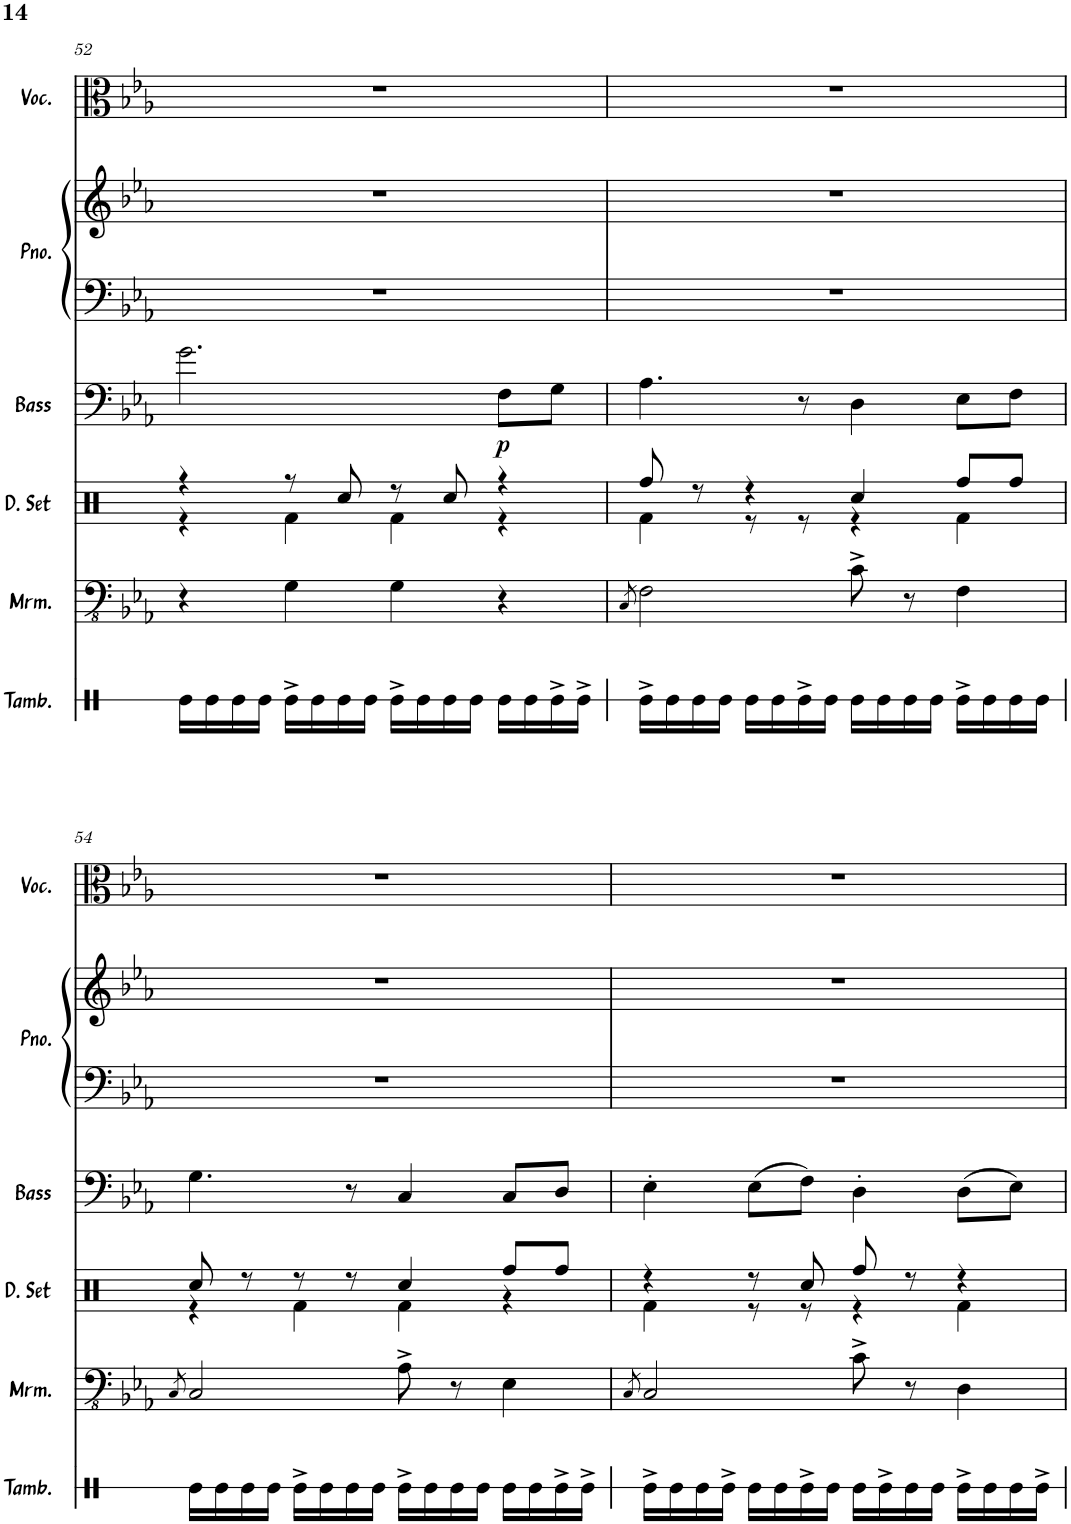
**kern	**kern	**kern	**kern	**dynam	**kern	**kern	**kern
*part6	*part5	*part4	*part3	*part3	*part2	*part2	*part1
*staff7	*staff6	*staff5	*staff4	*staff4	*staff3	*staff2	*staff1
*I"Tambourine	*I"Marimba	*I"Drumset	*I"Acoustic Bass	*	*I"Piano	*	*I"Vocals
*I'Tamb.	*I'Mrm.	*I'D. Set	*I'Bass	*	*I'Pno.	*	*I'Voc.
!!LO:PB:g=z
*clefX	*clefFv4	*clefX	*clefF4	*	*clefF4	*clefG2	*clefC3
*	*	*	*Trd7c12	*	*	*	*
*k[]	*k[b-e-a-]	*k[]	*k[b-e-a-]	*	*k[b-e-a-]	*k[b-e-a-]	*k[b-e-a-]
*M4/4	*M4/4	*M4/4	*M4/4	*	*M4/4	*M4/4	*M4/4
=52	=52	=52	=52	=52	=52	=52	=52
*	*	*^	*	*	*	*	*
16Re\LL	4r	4r	4r	2.g\	.	1r	1r	1r
16Re\	.	.	.	.	.	.	.	.
16Re\	.	.	.	.	.	.	.	.
16Re\JJ	.	.	.	.	.	.	.	.
16Re^\LL	4GG\	8r	4Rf\	.	.	.	.	.
16Re\	.	.	.	.	.	.	.	.
16Re\	.	8Rcc/	.	.	.	.	.	.
16Re\JJ	.	.	.	.	.	.	.	.
16Re^\LL	4GG\	8r	4Rf\	.	.	.	.	.
16Re\	.	.	.	.	.	.	.	.
16Re\	.	8Rcc/	.	.	.	.	.	.
16Re\JJ	.	.	.	.	.	.	.	.
!	!	!	!	!	!LO:DY:b	!	!	!
16Re\LL	4r	4r	4r	8F\L	p	.	.	.
16Re\	.	.	.	.	.	.	.	.
16Re^\	.	.	.	8G\J	.	.	.	.
16Re^\JJ	.	.	.	.	.	.	.	.
=53	=53	=53	=53	=53	=53	=53	=53	=53
.	8qCC/	.	.	.	.	.	.	.
16Re^\LL	2FF\	8Rff/	4Rf\	4.A-\	.	1r	1r	1r
16Re\	.	.	.	.	.	.	.	.
16Re\	.	8r	.	.	.	.	.	.
16Re\JJ	.	.	.	.	.	.	.	.
16Re\LL	.	4r	8r	.	.	.	.	.
16Re\	.	.	.	.	.	.	.	.
16Re^\	.	.	8r	8r	.	.	.	.
16Re\JJ	.	.	.	.	.	.	.	.
16Re\LL	8C^\	4Rcc/	4r	4D\	.	.	.	.
16Re\	.	.	.	.	.	.	.	.
16Re\	8r	.	.	.	.	.	.	.
16Re\JJ	.	.	.	.	.	.	.	.
16Re^\LL	4FF\	8Rff/L	4Rf\	8E-\L	.	.	.	.
16Re\	.	.	.	.	.	.	.	.
16Re\	.	8Rff/J	.	8F\J	.	.	.	.
16Re\JJ	.	.	.	.	.	.	.	.
!!LO:LB:g=z
=54	=54	=54	=54	=54	=54	=54	=54	=54
.	8qCC/	.	.	.	.	.	.	.
16Re\LL	2CC/	8Rcc/	4r	4.G\	.	1r	1r	1r
16Re\	.	.	.	.	.	.	.	.
16Re\	.	8r	.	.	.	.	.	.
16Re\JJ	.	.	.	.	.	.	.	.
16Re^\LL	.	8r	4Rf\	.	.	.	.	.
16Re\	.	.	.	.	.	.	.	.
16Re\	.	8r	.	8r	.	.	.	.
16Re\JJ	.	.	.	.	.	.	.	.
16Re^\LL	8AA-^\	4Rcc/	4Rf\	4C/	.	.	.	.
16Re\	.	.	.	.	.	.	.	.
16Re\	8r	.	.	.	.	.	.	.
16Re\JJ	.	.	.	.	.	.	.	.
16Re\LL	4EE-\	8Rff/L	4r	8C/L	.	.	.	.
16Re\	.	.	.	.	.	.	.	.
16Re^\	.	8Rff/J	.	8D/J	.	.	.	.
16Re^\JJ	.	.	.	.	.	.	.	.
=55	=55	=55	=55	=55	=55	=55	=55	=55
.	8qCC/	.	.	.	.	.	.	.
16Re^\LL	2CC/	4r	4Rf\	4E-'\	.	1r	1r	1r
16Re\	.	.	.	.	.	.	.	.
16Re\	.	.	.	.	.	.	.	.
16Re^\JJ	.	.	.	.	.	.	.	.
16Re\LL	.	8r	8r	(8E-\L	.	.	.	.
16Re\	.	.	.	.	.	.	.	.
16Re^\	.	8Rcc/	8r	8F\J)	.	.	.	.
16Re\JJ	.	.	.	.	.	.	.	.
16Re\LL	8C^\	8Rff/	4r	4D'\	.	.	.	.
16Re^\	.	.	.	.	.	.	.	.
16Re\	8r	8r	.	.	.	.	.	.
16Re\JJ	.	.	.	.	.	.	.	.
16Re^\LL	4DD\	4r	4Rf\	(8D\L	.	.	.	.
16Re\	.	.	.	.	.	.	.	.
16Re\	.	.	.	8E-\J)	.	.	.	.
16Re^\JJ	.	.	.	.	.	.	.	.
*	*	*v	*v	*	*	*	*	*
=	=	=	=	=	=	=	=
*-	*-	*-	*-	*-	*-	*-	*-
